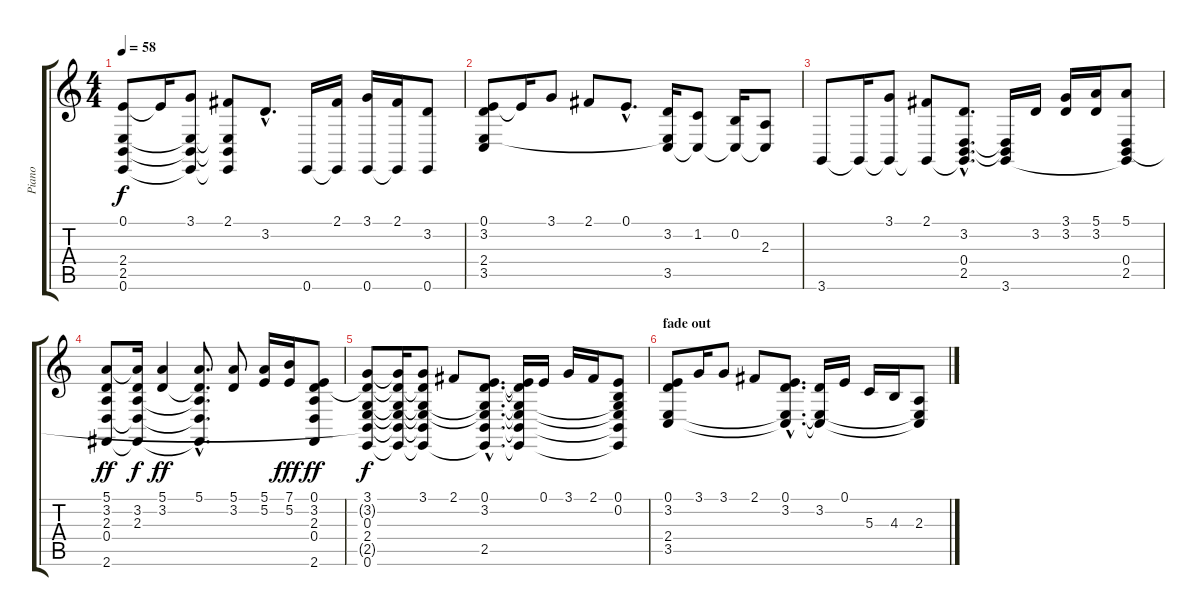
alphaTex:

\track ("Piano" "Piano") {instrument electricgrandpiano}
\staff {score tabs}
\tuning (E4 B3 G3 D3 A2 E2) {hide}
\ts (4 4)
\tempo 58
\clef g2
\ks c
(0.1 2.4 2.5{t} 0.6{t}).8{dy f} 0.1{t}.16 (3.1 2.4{t} 2.5{t} 0.6{t}).8 (2.1 2.4{t} 2.5{t} 0.6{t}).8 3.2{hac}.8{d} 0.6.16 (2.1 0.6{t}).16 (3.1 0.6).16 (2.1 0.6{t}).16 (3.2 0.6).8 |
(0.1 3.2 2.4 3.5).8 0.1{t}.16 3.1.8 2.1.8 0.1{hac}.8{d} (3.2 2.4{t} 3.5).16 (1.2 3.5{t}).8 (0.2 3.5{t}).16 (2.3 3.5{t}).8 |
3.6.8 3.6{t}.16 (3.1 3.6{t}).8 (2.1 3.6{t}).8 (3.2{hac} 0.4{hac} 2.5{hac} 3.6{hac t}).8{d} (0.4{t} 2.5{t} 3.6).16 3.2.16 (3.1 3.2).16 (5.1 3.2).16 (5.1 0.4 2.5 3.6{t}).8 |
(5.1 3.2 2.3 0.4 2.6).8{dy ff} (5.1{t} 3.2 2.3 0.4{t} 2.6{t}).16{dy f} (5.1 3.2).4{dy ff} (5.1{hac} 3.2{hac t} 2.3{hac t} 0.4{hac t} 2.6{hac t}).8{d} (5.1 3.2).8 (5.1 5.2).16 (7.1 5.2).16{dy fff} (0.1 3.2 2.3 0.4 2.6).8{dy ff} |
(3.1 3.2{t} 0.3 2.4 2.5{t} 0.6).8{dy f} (3.1{t} 3.2{t} 0.3{t} 2.4{t} 2.5{t} 0.6{t}).16 (3.1 3.2{t} 0.3{t} 2.4{t} 2.5{t} 0.6{t}).8 2.1.8 (0.1{hac} 3.2{hac} 0.3{hac t} 2.4{hac t} 2.5{hac} 0.6{hac t}).8{d} (0.1{t} 3.2{t} 0.3{t} 2.4{t} 2.5{t} 0.6{t}).16 0.1.16 3.1.16 2.1.16 (0.1 0.2 0.3{t} 2.4{t} 2.5{t} 0.6{t}).8 |
\section ("" "fade out")
(0.1 3.2 2.4 3.5).8 3.1.16 3.1.8 2.1.8 (0.1{hac} 3.2{hac} 2.4{hac t} 3.5{hac t}).8{d} (3.2 2.4{t} 3.5{t}).16 0.1.16 5.3.16 4.3.16 (2.3 2.4{t} 3.5{t}).8
